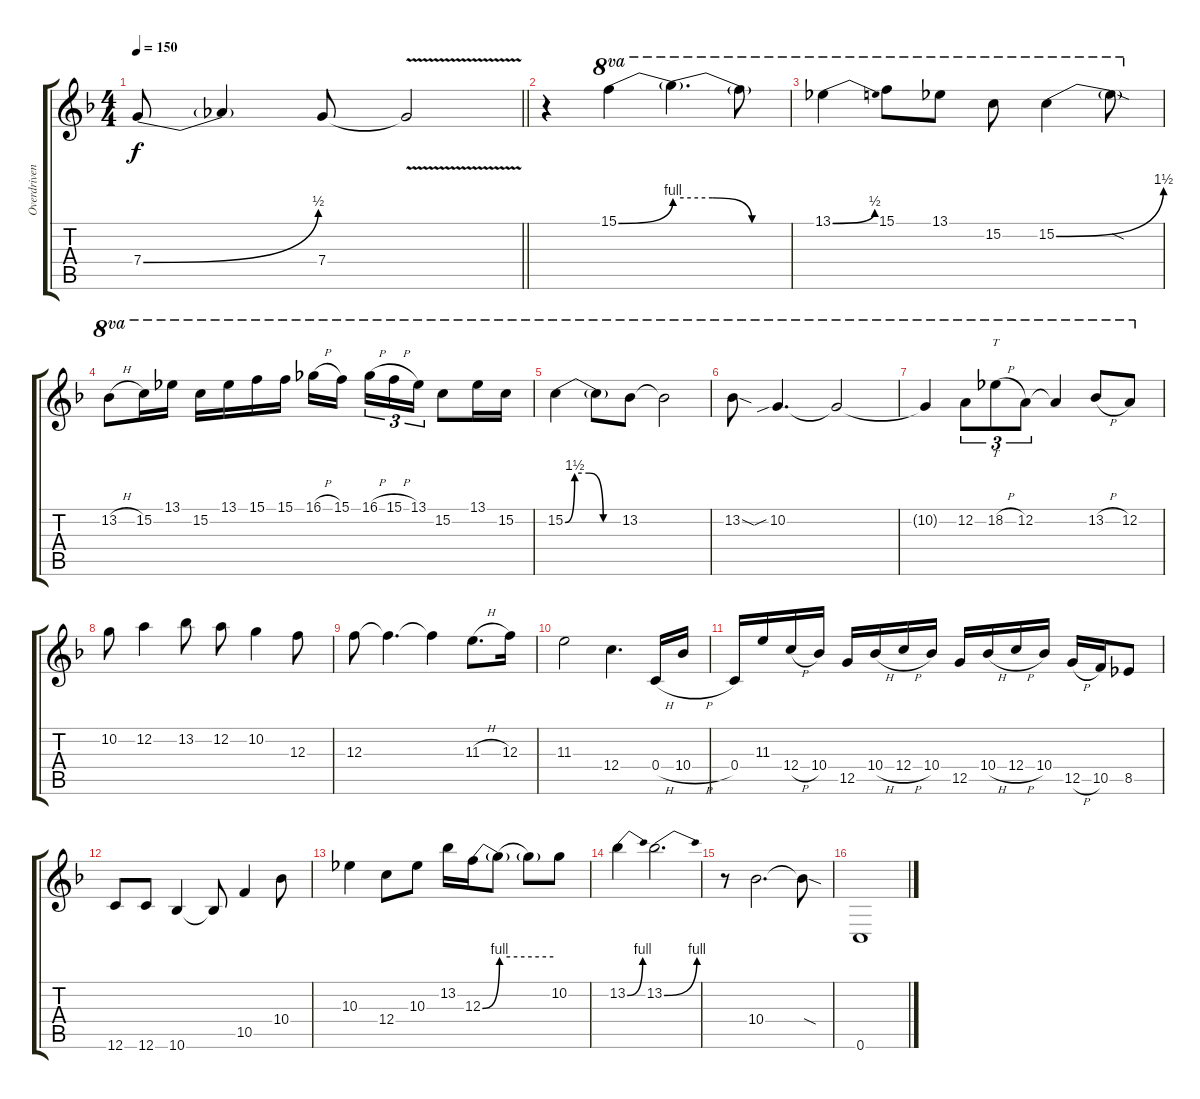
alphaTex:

\track ("Overdriven" "Overdriven") {instrument overdrivenguitar}
\staff {score tabs}
\tuning (D4 A3 F3 C3 G2 C2) {hide}
\ts (4 4)
\tempo 150
\clef g2
\barLineRight lightlight
\ks f
7.4{be (bend 0 0 60 2)}.8{dy f} 7.4{t}.4 7.4.8 7.4{v t}.2 |
r.4 15.1{be (bend 0 0 60 4)}.4{ot 8va} 15.1{be (custom 0 4 20 4 40 0 60 0) t}.4{d ot 8va} 15.1{t}.8{ot 8va} |
13.1{be (bend 0 0 60 2)}.4{ot 8va} 15.1.8{ot 8va} 13.1.8{ot 8va} 15.2.8{ot 8va} 15.2{be (bend 0 0 60 6)}.4{ot 8va} 15.2{sod t}.8{ot 8va} |
13.2{h}.8{ot 8va} 15.2.16{ot 8va} 13.1.16{ot 8va} 15.2.16{ot 8va} 13.1.16{ot 8va} 15.1.16{ot 8va} 15.1.16{ot 8va} 16.1{h}.16{ot 8va} 15.1.16{ot 8va beam splitsecondary} 16.1{h}.16{tu (3 2) ot 8va} 15.1{h}.16{tu (3 2) ot 8va} 13.1.16{tu (3 2) ot 8va} 15.2.8{ot 8va} 13.1.16{ot 8va} 15.2.16{ot 8va} |
15.2{be (custom 0 0 10 6 25 6 40 0 60 0)}.4{ot 8va} 15.2{t}.8{ot 8va} 13.2.8{ot 8va} 13.2{t}.2{ot 8va} |
13.2{sod}.8{ot 8va} 10.2{sib}.4{d ot 8va} 10.2{t}.2{ot 8va} |
10.2{t}.4{ot 8va} 12.2.8{tu (3 2) ot 8va} 18.2{h}.8{tt tu (3 2) ot 8va} 12.2.8{tu (3 2) ot 8va} 12.2{t}.4{ot 8va} 13.2{h}.8{ot 8va} 12.2.8{ot 8va} |
10.2.8 12.2.4 13.2.8 12.2.8 10.2.4 12.3.8 |
12.3.8 12.3{t}.4{d} 12.3{t}.4 11.3{h}.8{d} 12.3.16 |
11.3.2 12.4.4{d} 0.4{h}.16 10.4{h}.16 |
0.4.16 11.3.16 12.4{h}.16 10.4.16 12.5.16 10.4{h}.16 12.4{h}.16 10.4.16 12.5.16 10.4{h}.16 12.4{h}.16 10.4.16 12.5{h}.16 10.5.16 8.5.8 |
12.6.8 12.6.8 10.6.4 10.6{t}.8 10.5.4 10.4.8 |
10.3.4 12.4.8 10.3.8 13.2.16 12.3{be (bend 0 0 60 4)}.16 12.3{be (hold 0 4 60 4) t}.8 12.3{t}.8 10.2.8 |
13.2{be (bend 0 0 60 4)}.4 13.2{be (bend 0 0 60 4)}.2{d} |
r.8 10.4.2{d} 10.4{sod t}.8 |
0.6.1
